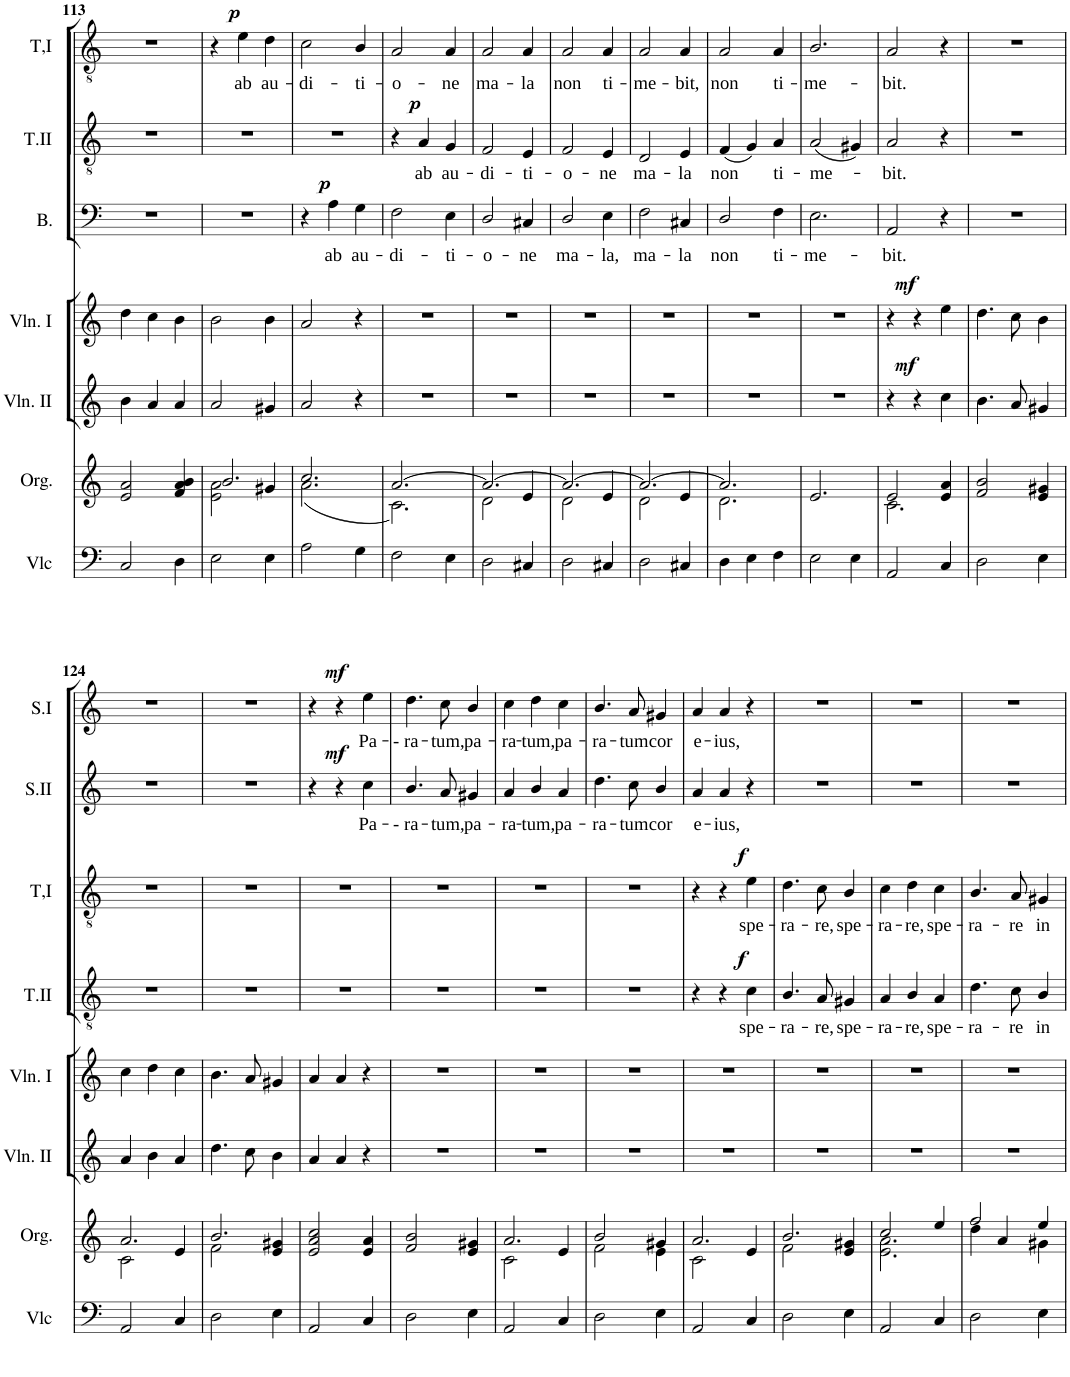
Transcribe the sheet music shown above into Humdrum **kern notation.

**kern	**kern	**kern	**dynam	**kern	**dynam	**kern	**text	**dynam	**kern	**text	**dynam	**kern	**text	**dynam	**kern	**text	**dynam	**kern	**text	**dynam
*part9	*part8	*part7	*part7	*part6	*part6	*part5	*part5	*part5	*part4	*part4	*part4	*part3	*part3	*part3	*part2	*part2	*part2	*part1	*part1	*part1
*staff9	*staff8	*staff7	*staff7	*staff6	*staff6	*staff5	*staff5	*staff5	*staff4	*staff4	*staff4	*staff3	*staff3	*staff3	*staff2	*staff2	*staff2	*staff1	*staff1	*staff1
*I"Violoncelle	*I"Orgue	*I"Violin II	*	*I"Violin I	*	*I"Bass	*	*	*I"Tenor II	*	*	*I"Tenor I	*	*	*I"Soprano II	*	*	*I"Soprano I	*	*
*I'Vlc	*I'Org.	*I'Vln. II	*	*I'Vln. I	*	*I'B.	*	*	*I'T.II	*	*	*I'T,I	*	*	*I'S.II	*	*	*I'S.I	*	*
!!LO:PB:g=z
*clefF4	*clefG2	*clefG2	*	*clefG2	*	*clefF4	*	*	*clefGv2	*	*	*clefGv2	*	*	*clefG2	*	*	*clefG2	*	*
*	*	*	*	*	*	*	*	*	*Trd7c12	*	*	*Trd7c12	*	*	*	*	*	*	*	*
*k[]	*k[]	*k[]	*	*k[]	*	*k[]	*	*	*k[]	*	*	*k[]	*	*	*k[]	*	*	*k[]	*	*
*M3/4	*M3/4	*M3/4	*	*M3/4	*	*M3/4	*	*	*M3/4	*	*	*M3/4	*	*	*M3/4	*	*	*M3/4	*	*
=113	=113	=113	=113	=113	=113	=113	=113	=113	=113	=113	=113	=113	=113	=113	=113	=113	=113	=113	=113	=113
2C/	2e/ 2a/	4b\	.	4dd\	.	2.r	.	.	2.r	.	.	2.r	.	.	2.r	.	.	2.r	.	.
.	.	4a/	.	4cc\	.	.	.	.	.	.	.	.	.	.	.	.	.	.	.	.
4D\	4f/ 4a/ 4b/	4a/	.	4b\	.	.	.	.	.	.	.	.	.	.	.	.	.	.	.	.
=114	=114	=114	=114	=114	=114	=114	=114	=114	=114	=114	=114	=114	=114	=114	=114	=114	=114	=114	=114	=114
*	*^	*	*	*	*	*	*	*	*	*	*	*	*	*	*	*	*	*	*	*
2E\	2.b/	2e\ 2a\	2a/	.	2b\	.	2.r	.	.	2.r	.	.	4r	.	.	2.r	.	.	2.r	.	.
!	!	!	!	!	!	!	!	!	!	!	!	!	!	!LO:LY:b	!LO:DY:a	!	!	!	!	!	!
.	.	.	.	.	.	.	.	.	.	.	.	.	4e\	ab	p	.	.	.	.	.	.
!	!	!	!	!	!	!	!	!	!	!	!	!	!	!LO:LY:b	!	!	!	!	!	!	!
4E\	.	4g#X/	4g#X/	.	4b\	.	.	.	.	.	.	.	4d\	au-	.	.	.	.	.	.	.
=115	=115	=115	=115	=115	=115	=115	=115	=115	=115	=115	=115	=115	=115	=115	=115	=115	=115	=115	=115	=115	=115
!	!	!	!	!	!	!	!	!	!	!	!	!	!	!LO:LY:b	!	!	!	!	!	!	!
2A\	2.cc/	(2.a\	2a/	.	2a/	.	4r	.	.	2.r	.	.	2c\	-di-	.	2.r	.	.	2.r	.	.
!	!	!	!	!	!	!	!	!LO:LY:b	!LO:DY:a	!	!	!	!	!	!	!	!	!	!	!	!
.	.	.	.	.	.	.	4A\	ab	p	.	.	.	.	.	.	.	.	.	.	.	.
!	!	!	!	!	!	!	!	!LO:LY:b	!	!	!	!	!	!LO:LY:b	!	!	!	!	!	!	!
4G\	.	.	4r	.	4r	.	4G\	au-	.	.	.	.	4B/	-ti-	.	.	.	.	.	.	.
=116	=116	=116	=116	=116	=116	=116	=116	=116	=116	=116	=116	=116	=116	=116	=116	=116	=116	=116	=116	=116	=116
!	!	!	!	!	!	!	!	!LO:LY:b	!	!	!	!	!	!LO:LY:b	!	!	!	!	!	!	!
2F\	[2.a/	2.c\)	2.r	.	2.r	.	2F\	-di-	.	4r	.	.	2A/	-o-	.	2.r	.	.	2.r	.	.
!	!	!	!	!	!	!	!	!	!	!	!LO:LY:b	!LO:DY:a	!	!	!	!	!	!	!	!	!
.	.	.	.	.	.	.	.	.	.	4A/	ab	p	.	.	.	.	.	.	.	.	.
!	!	!	!	!	!	!	!	!LO:LY:b	!	!	!LO:LY:b	!	!	!LO:LY:b	!	!	!	!	!	!	!
4E\	.	.	.	.	.	.	4E\	-ti-	.	4G/	au-	.	4A/	-ne	.	.	.	.	.	.	.
=117	=117	=117	=117	=117	=117	=117	=117	=117	=117	=117	=117	=117	=117	=117	=117	=117	=117	=117	=117	=117	=117
!	!	!	!	!	!	!	!	!LO:LY:b	!	!	!LO:LY:b	!	!	!LO:LY:b	!	!	!	!	!	!	!
2D\	2.a/_	2d\	2.r	.	2.r	.	2D/	-o-	.	2F/	-di-	.	2A/	ma-	.	2.r	.	.	2.r	.	.
!	!	!	!	!	!	!	!	!LO:LY:b	!	!	!LO:LY:b	!	!	!LO:LY:b	!	!	!	!	!	!	!
4C#X/	.	4e/	.	.	.	.	4C#X/	-ne	.	4E/	-ti-	.	4A/	-la	.	.	.	.	.	.	.
=118	=118	=118	=118	=118	=118	=118	=118	=118	=118	=118	=118	=118	=118	=118	=118	=118	=118	=118	=118	=118	=118
!	!	!	!	!	!	!	!	!LO:LY:b	!	!	!LO:LY:b	!	!	!LO:LY:b	!	!	!	!	!	!	!
2D\	2.a/_	2d\	2.r	.	2.r	.	2D/	ma-	.	2F/	-o-	.	2A/	non	.	2.r	.	.	2.r	.	.
!	!	!	!	!	!	!	!	!LO:LY:b	!	!	!LO:LY:b	!	!	!LO:LY:b	!	!	!	!	!	!	!
4C#X/	.	4e/	.	.	.	.	4E\	-la,	.	4E/	-ne	.	4A/	ti-	.	.	.	.	.	.	.
=119	=119	=119	=119	=119	=119	=119	=119	=119	=119	=119	=119	=119	=119	=119	=119	=119	=119	=119	=119	=119	=119
!	!	!	!	!	!	!	!	!LO:LY:b	!	!	!LO:LY:b	!	!	!LO:LY:b	!	!	!	!	!	!	!
2D\	2.a/_	2d\	2.r	.	2.r	.	2F\	ma-	.	2D/	ma-	.	2A/	-me-	.	2.r	.	.	2.r	.	.
!	!	!	!	!	!	!	!	!LO:LY:b	!	!	!LO:LY:b	!	!	!LO:LY:b	!	!	!	!	!	!	!
4C#X/	.	4e/	.	.	.	.	4C#X/	-la	.	4E/	-la	.	4A/	-bit,	.	.	.	.	.	.	.
=120	=120	=120	=120	=120	=120	=120	=120	=120	=120	=120	=120	=120	=120	=120	=120	=120	=120	=120	=120	=120	=120
!	!	!	!	!	!	!	!	!LO:LY:b	!	!	!LO:LY:b	!	!	!LO:LY:b	!	!	!	!	!	!	!
4D\	2.a/]	2.d\	2.r	.	2.r	.	2D/	non	.	(4F/	non	.	2A/	non	.	2.r	.	.	2.r	.	.
4E\	.	.	.	.	.	.	.	.	.	4G/)	.	.	.	.	.	.	.	.	.	.	.
!	!	!	!	!	!	!	!	!LO:LY:b	!	!	!LO:LY:b	!	!	!LO:LY:b	!	!	!	!	!	!	!
4F\	.	.	.	.	.	.	4F\	ti-	.	4A/	ti-	.	4A/	ti-	.	.	.	.	.	.	.
*	*v	*v	*	*	*	*	*	*	*	*	*	*	*	*	*	*	*	*	*	*	*
=121	=121	=121	=121	=121	=121	=121	=121	=121	=121	=121	=121	=121	=121	=121	=121	=121	=121	=121	=121	=121
!	!	!	!	!	!	!	!LO:LY:b	!	!	!LO:LY:b	!	!	!LO:LY:b	!	!	!	!	!	!	!
2E\	2.e/	2.r	.	2.r	.	2.E\	-me-	.	(2A/	-me-	.	2.B/	-me-	.	2.r	.	.	2.r	.	.
4E\	.	.	.	.	.	.	.	.	4G#X/)	.	.	.	.	.	.	.	.	.	.	.
=122	=122	=122	=122	=122	=122	=122	=122	=122	=122	=122	=122	=122	=122	=122	=122	=122	=122	=122	=122	=122
*	*^	*	*	*	*	*	*	*	*	*	*	*	*	*	*	*	*	*	*	*
!	!	!	!	!	!	!	!	!LO:LY:b	!	!	!LO:LY:b	!	!	!LO:LY:b	!	!	!	!	!	!	!
2AA/	2e/	2.c\	4r	.	4r	.	2AA/	-bit.	.	2A/	-bit.	.	2A/	-bit.	.	2.r	.	.	2.r	.	.
!	!	!	!	!LO:DY:a	!	!LO:DY:a	!	!	!	!	!	!	!	!	!	!	!	!	!	!	!
.	.	.	4r	mf	4r	mf	.	.	.	.	.	.	.	.	.	.	.	.	.	.	.
4C/	4e/ 4a/	.	4cc\	.	4ee\	.	4r	.	.	4r	.	.	4r	.	.	.	.	.	.	.	.
*	*v	*v	*	*	*	*	*	*	*	*	*	*	*	*	*	*	*	*	*	*	*
=123	=123	=123	=123	=123	=123	=123	=123	=123	=123	=123	=123	=123	=123	=123	=123	=123	=123	=123	=123	=123
2D\	2f/ 2b/	4.b\	.	4.dd\	.	2.r	.	.	2.r	.	.	2.r	.	.	2.r	.	.	2.r	.	.
.	.	8a/	.	8cc\	.	.	.	.	.	.	.	.	.	.	.	.	.	.	.	.
4E\	4e/ 4g#X/	4g#X/	.	4b\	.	.	.	.	.	.	.	.	.	.	.	.	.	.	.	.
!!LO:LB:g=z
=124	=124	=124	=124	=124	=124	=124	=124	=124	=124	=124	=124	=124	=124	=124	=124	=124	=124	=124	=124	=124
*	*^	*	*	*	*	*	*	*	*	*	*	*	*	*	*	*	*	*	*	*
2AA/	2.a/	2c\	4a/	.	4cc\	.	2.r	.	.	2.r	.	.	2.r	.	.	2.r	.	.	2.r	.	.
.	.	.	4b\	.	4dd\	.	.	.	.	.	.	.	.	.	.	.	.	.	.	.	.
4C/	.	4e/	4a/	.	4cc\	.	.	.	.	.	.	.	.	.	.	.	.	.	.	.	.
=125	=125	=125	=125	=125	=125	=125	=125	=125	=125	=125	=125	=125	=125	=125	=125	=125	=125	=125	=125	=125	=125
2D\	2.b/	2f\	4.dd\	.	4.b\	.	2.r	.	.	2.r	.	.	2.r	.	.	2.r	.	.	2.r	.	.
.	.	.	8cc\	.	8a/	.	.	.	.	.	.	.	.	.	.	.	.	.	.	.	.
4E\	.	4e/ 4g#X/	4b\	.	4g#X/	.	.	.	.	.	.	.	.	.	.	.	.	.	.	.	.
*	*v	*v	*	*	*	*	*	*	*	*	*	*	*	*	*	*	*	*	*	*	*
=126	=126	=126	=126	=126	=126	=126	=126	=126	=126	=126	=126	=126	=126	=126	=126	=126	=126	=126	=126	=126
2AA/	2e/ 2a/ 2cc/	4a/	.	4a/	.	2.r	.	.	2.r	.	.	2.r	.	.	4r	.	.	4r	.	.
!	!	!	!	!	!	!	!	!	!	!	!	!	!	!	!	!	!LO:DY:a	!	!	!LO:DY:a
.	.	4a/	.	4a/	.	.	.	.	.	.	.	.	.	.	4r	.	mf	4r	.	mf
!	!	!	!	!	!	!	!	!	!	!	!	!	!	!	!	!LO:LY:b	!	!	!LO:LY:b	!
4C/	4e/ 4a/	4r	.	4r	.	.	.	.	.	.	.	.	.	.	4cc\	Pa-	.	4ee\	Pa-	.
=127	=127	=127	=127	=127	=127	=127	=127	=127	=127	=127	=127	=127	=127	=127	=127	=127	=127	=127	=127	=127
!	!	!	!	!	!	!	!	!	!	!	!	!	!	!	!	!LO:LY:b	!	!	!LO:LY:b	!
2D\	2f/ 2b/	2.r	.	2.r	.	2.r	.	.	2.r	.	.	2.r	.	.	4.b/	-- ra-	.	4.dd\	-- ra-	.
!	!	!	!	!	!	!	!	!	!	!	!	!	!	!	!	!LO:LY:b	!	!	!LO:LY:b	!
.	.	.	.	.	.	.	.	.	.	.	.	.	.	.	8a/	-tum,	.	8cc\	-tum,	.
!	!	!	!	!	!	!	!	!	!	!	!	!	!	!	!	!LO:LY:b	!	!	!LO:LY:b	!
4E\	4e/ 4g#X/	.	.	.	.	.	.	.	.	.	.	.	.	.	4g#X/	pa-	.	4b/	pa-	.
=128	=128	=128	=128	=128	=128	=128	=128	=128	=128	=128	=128	=128	=128	=128	=128	=128	=128	=128	=128	=128
*	*^	*	*	*	*	*	*	*	*	*	*	*	*	*	*	*	*	*	*	*
!	!	!	!	!	!	!	!	!	!	!	!	!	!	!	!	!	!LO:LY:b	!	!	!LO:LY:b	!
2AA/	2.a/	2c\	2.r	.	2.r	.	2.r	.	.	2.r	.	.	2.r	.	.	4a/	-ra-	.	4cc\	-ra-	.
!	!	!	!	!	!	!	!	!	!	!	!	!	!	!	!	!	!LO:LY:b	!	!	!LO:LY:b	!
.	.	.	.	.	.	.	.	.	.	.	.	.	.	.	.	4b/	-tum,	.	4dd\	-tum,	.
!	!	!	!	!	!	!	!	!	!	!	!	!	!	!	!	!	!LO:LY:b	!	!	!LO:LY:b	!
4C/	.	4e/	.	.	.	.	.	.	.	.	.	.	.	.	.	4a/	pa-	.	4cc\	pa-	.
=129	=129	=129	=129	=129	=129	=129	=129	=129	=129	=129	=129	=129	=129	=129	=129	=129	=129	=129	=129	=129	=129
!	!	!	!	!	!	!	!	!	!	!	!	!	!	!	!	!	!LO:LY:b	!	!	!LO:LY:b	!
2D\	2b/	2f\	2.r	.	2.r	.	2.r	.	.	2.r	.	.	2.r	.	.	4.dd\	-ra-	.	4.b/	-ra-	.
!	!	!	!	!	!	!	!	!	!	!	!	!	!	!	!	!	!LO:LY:b	!	!	!LO:LY:b	!
.	.	.	.	.	.	.	.	.	.	.	.	.	.	.	.	8cc\	-tum	.	8a/	-tum	.
!	!	!	!	!	!	!	!	!	!	!	!	!	!	!	!	!	!LO:LY:b	!	!	!LO:LY:b	!
4E\	4g#X/	4e\	.	.	.	.	.	.	.	.	.	.	.	.	.	4b/	cor	.	4g#X/	cor	.
=130	=130	=130	=130	=130	=130	=130	=130	=130	=130	=130	=130	=130	=130	=130	=130	=130	=130	=130	=130	=130	=130
!	!	!	!	!	!	!	!	!	!	!	!	!	!	!	!	!	!LO:LY:b	!	!	!LO:LY:b	!
2AA/	2.a/	2c\	2.r	.	2.r	.	2.r	.	.	4r	.	.	4r	.	.	4a/	e-	.	4a/	e-	.
!	!	!	!	!	!	!	!	!	!	!	!	!	!	!	!	!	!LO:LY:b	!	!	!LO:LY:b	!
.	.	.	.	.	.	.	.	.	.	4r	.	.	4r	.	.	4a/	-ius,	.	4a/	-ius,	.
!	!	!	!	!	!	!	!	!	!	!	!LO:LY:b	!LO:DY:a	!	!LO:LY:b	!LO:DY:a	!	!	!	!	!	!
4C/	.	4e/	.	.	.	.	.	.	.	4c\	spe-	f	4e\	spe-	f	4r	.	.	4r	.	.
=131	=131	=131	=131	=131	=131	=131	=131	=131	=131	=131	=131	=131	=131	=131	=131	=131	=131	=131	=131	=131	=131
!	!	!	!	!	!	!	!	!	!	!	!LO:LY:b	!	!	!LO:LY:b	!	!	!	!	!	!	!
2D\	2.b/	2f\	2.r	.	2.r	.	2.r	.	.	4.B/	-ra-	.	4.d\	-ra-	.	2.r	.	.	2.r	.	.
!	!	!	!	!	!	!	!	!	!	!	!LO:LY:b	!	!	!LO:LY:b	!	!	!	!	!	!	!
.	.	.	.	.	.	.	.	.	.	8A/	-re,	.	8c\	-re,	.	.	.	.	.	.	.
!	!	!	!	!	!	!	!	!	!	!	!LO:LY:b	!	!	!LO:LY:b	!	!	!	!	!	!	!
4E\	.	4e/ 4g#X/	.	.	.	.	.	.	.	4G#X/	spe-	.	4B/	spe-	.	.	.	.	.	.	.
=132	=132	=132	=132	=132	=132	=132	=132	=132	=132	=132	=132	=132	=132	=132	=132	=132	=132	=132	=132	=132	=132
!	!	!	!	!	!	!	!	!	!	!	!LO:LY:b	!	!	!LO:LY:b	!	!	!	!	!	!	!
2AA/	2cc/	2.e\ 2.a\	2.r	.	2.r	.	2.r	.	.	4A/	-ra-	.	4c\	-ra-	.	2.r	.	.	2.r	.	.
!	!	!	!	!	!	!	!	!	!	!	!LO:LY:b	!	!	!LO:LY:b	!	!	!	!	!	!	!
.	.	.	.	.	.	.	.	.	.	4B/	-re,	.	4d\	-re,	.	.	.	.	.	.	.
!	!	!	!	!	!	!	!	!	!	!	!LO:LY:b	!	!	!LO:LY:b	!	!	!	!	!	!	!
4C/	4ee/	.	.	.	.	.	.	.	.	4A/	spe-	.	4c\	spe-	.	.	.	.	.	.	.
=133	=133	=133	=133	=133	=133	=133	=133	=133	=133	=133	=133	=133	=133	=133	=133	=133	=133	=133	=133	=133	=133
!	!	!	!	!	!	!	!	!	!	!	!LO:LY:b	!	!	!LO:LY:b	!	!	!	!	!	!	!
2D\	2ff/	4dd\	2.r	.	2.r	.	2.r	.	.	4.d\	-ra-	.	4.B/	-ra-	.	2.r	.	.	2.r	.	.
.	.	4a/	.	.	.	.	.	.	.	.	.	.	.	.	.	.	.	.	.	.	.
!	!	!	!	!	!	!	!	!	!	!	!LO:LY:b	!	!	!LO:LY:b	!	!	!	!	!	!	!
.	.	.	.	.	.	.	.	.	.	8c\	-re	.	8A/	-re	.	.	.	.	.	.	.
!	!	!	!	!	!	!	!	!	!	!	!LO:LY:b	!	!	!LO:LY:b	!	!	!	!	!	!	!
4E\	4ee/	4g#X\	.	.	.	.	.	.	.	4B/	in	.	4G#X/	in	.	.	.	.	.	.	.
*	*v	*v	*	*	*	*	*	*	*	*	*	*	*	*	*	*	*	*	*	*	*
=	=	=	=	=	=	=	=	=	=	=	=	=	=	=	=	=	=	=	=	=
*-	*-	*-	*-	*-	*-	*-	*-	*-	*-	*-	*-	*-	*-	*-	*-	*-	*-	*-	*-	*-
